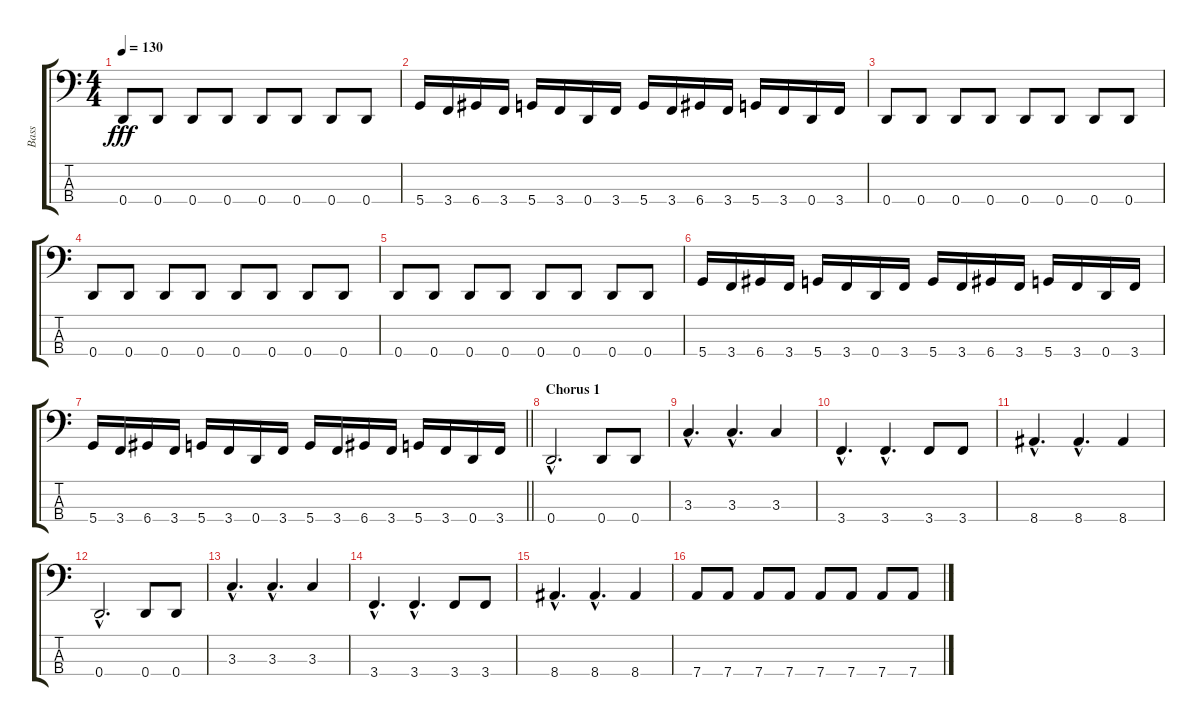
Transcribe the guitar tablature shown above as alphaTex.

\track ("Bass" "Bass") {instrument electricbasspick}
\staff {score tabs}
\tuning (G2 D2 A1 D1) {hide}
\ts (4 4)
\tempo 130
\clef f4
\ks c
0.4.8{dy fff} 0.4.8 0.4.8 0.4.8 0.4.8 0.4.8 0.4.8 0.4.8 |
5.4.16 3.4.16 6.4.16 3.4.16 5.4.16 3.4.16 0.4.16 3.4.16 5.4.16 3.4.16 6.4.16 3.4.16 5.4.16 3.4.16 0.4.16 3.4.16 |
0.4.8 0.4.8 0.4.8 0.4.8 0.4.8 0.4.8 0.4.8 0.4.8 |
0.4.8 0.4.8 0.4.8 0.4.8 0.4.8 0.4.8 0.4.8 0.4.8 |
0.4.8 0.4.8 0.4.8 0.4.8 0.4.8 0.4.8 0.4.8 0.4.8 |
5.4.16 3.4.16 6.4.16 3.4.16 5.4.16 3.4.16 0.4.16 3.4.16 5.4.16 3.4.16 6.4.16 3.4.16 5.4.16 3.4.16 0.4.16 3.4.16 |
\barLineRight lightlight
5.4.16 3.4.16 6.4.16 3.4.16 5.4.16 3.4.16 0.4.16 3.4.16 5.4.16 3.4.16 6.4.16 3.4.16 5.4.16 3.4.16 0.4.16 3.4.16 |
\section ("" "Chorus 1")
0.4{hac}.2{d} 0.4.8 0.4.8 |
3.3{hac}.4{d} 3.3{hac}.4{d} 3.3.4 |
3.4{hac}.4{d} 3.4{hac}.4{d} 3.4.8 3.4.8 |
8.4{hac}.4{d} 8.4{hac}.4{d} 8.4.4 |
0.4{hac}.2{d} 0.4.8 0.4.8 |
3.3{hac}.4{d} 3.3{hac}.4{d} 3.3.4 |
3.4{hac}.4{d} 3.4{hac}.4{d} 3.4.8 3.4.8 |
8.4{hac}.4{d} 8.4{hac}.4{d} 8.4.4 |
7.4.8 7.4.8 7.4.8 7.4.8 7.4.8 7.4.8 7.4.8 7.4.8
